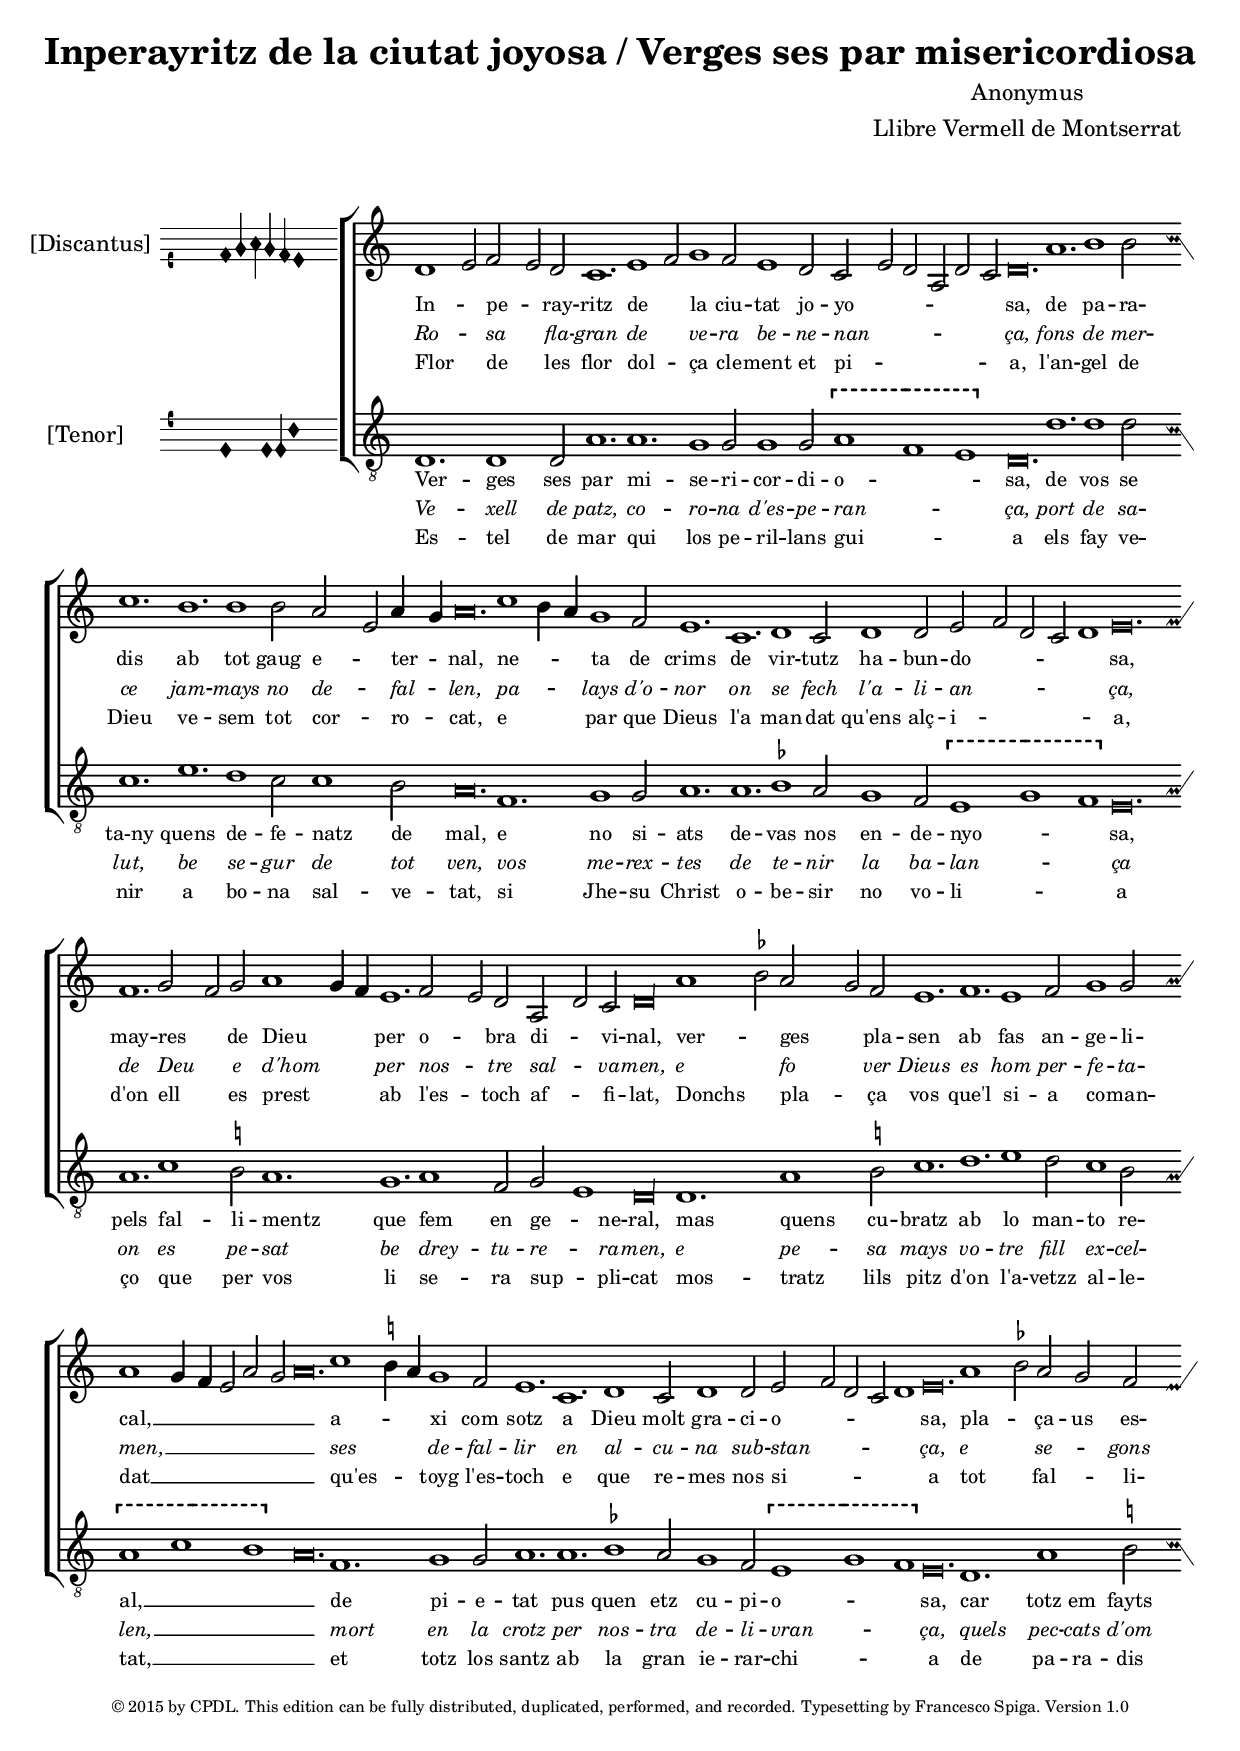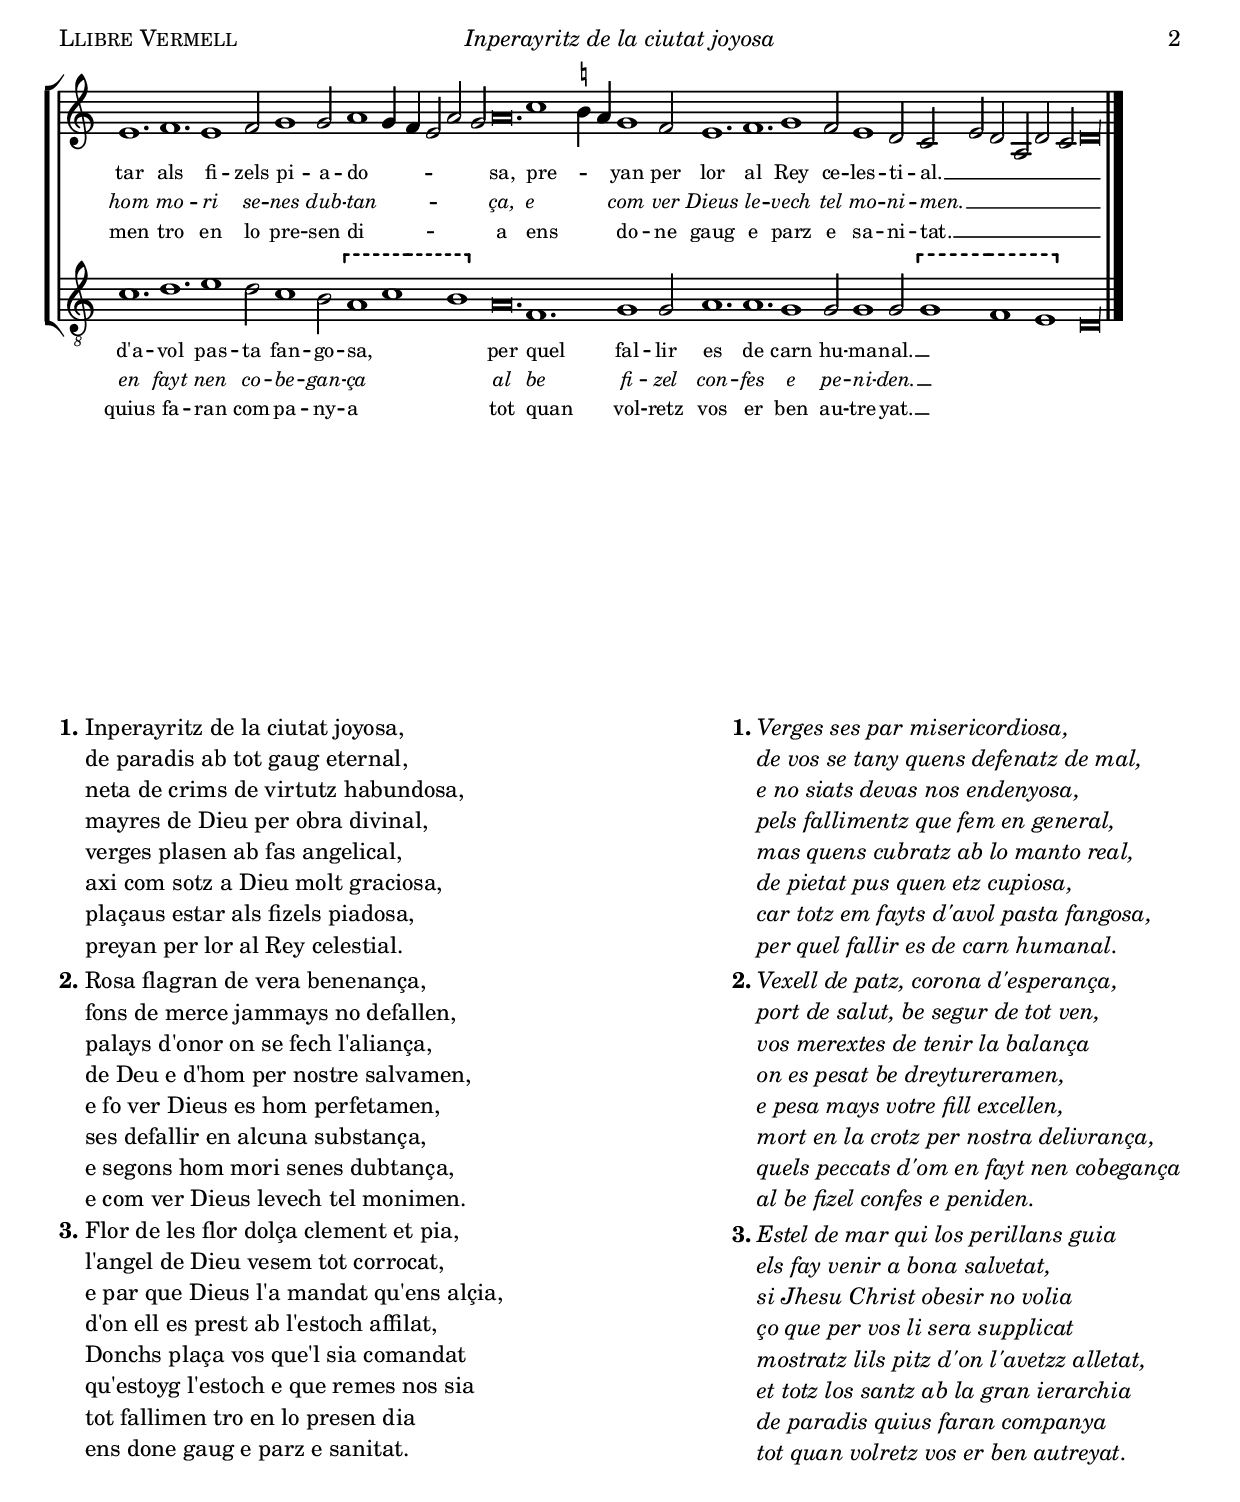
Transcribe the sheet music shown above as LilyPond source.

\version "2.18.2"
\include "gregorian.ly"

htitle=\markup \italic {"Inperayritz de la ciutat joyosa"}
hcomposer=\markup \smallCaps{ "Llibre Vermell"}

incipit =
#(define-music-function (parser location incipit-music) (ly:music?)
#{
\once \override Staff.InstrumentName.self-alignment-X = #RIGHT
\once \override Staff.InstrumentName.self-alignment-Y = ##f
\once \override Staff.InstrumentName.padding = #0.3
\once \override Staff.InstrumentName.stencil =
#(lambda (grob)
(let* ((instrument-name (ly:grob-property grob 'long-text)))
(set! (ly:grob-property grob 'long-text)
#{ \markup
\score
{
{ \context MensuralStaff \with {
instrumentName = #instrument-name
\remove "Time_signature_engraver"
} $incipit-music
}

\layout { $(ly:grob-layout grob)
line-width = \indent
indent =
% primitive-eval is probably easiest for
% escaping lexical closure and evaluating
% everything respective to (current-module).
#(primitive-eval
'(or (false-if-exception (- indent incipit-width))
(* 0.5 indent)))
ragged-right = ##f
ragged-last = ##f
system-count = #1 }
}
#})
(system-start-text::print grob)))
#})


global = {
  \set Score.skipBars = ##t

  \override Voice.NoteHead.style = #'baroque
  \override Voice.Rest.style = #'default
  \cadenzaOn
  
  \repeat unfold 75 { \skip 1. }
 
  
  % let finis bar go through all staves
  \override Staff.BarLine.transparent = ##f

  % finis bar
  \bar "|." \stopStaff
}

corsivo=\override LyricText.font-shape = #'italic

discantusNotes = {
  \relative c' {
    
  \set Staff.midiInstrument = "english horn"
   
    \clef "treble"
     \override NoteHead.style = #'baroque
   d1( e2)			\bar ""
   f( e) d			\bar ""
   c1.				\bar ""
   e1( f2)			\bar ""
   g1 f2			\bar ""
   e1 d2			\bar ""
   c( e d a d c)		\bar ""
   d\breve. 			\bar ""
   a'1.				\bar ""
   b1 b2			\bar ""
   c1.				\bar ""
   b				\bar ""
   b1 b2			\bar ""
   a2( e) a4( g)		\bar ""		
   a\breve.  			\bar ""
   c1( b4 a)			\bar "" 
   g1 f2			\bar ""
   e1.				\bar ""
   c				\bar ""
   d1 c2			\bar ""
   d1 d2 			\bar ""
   e( f d			\bar ""
   c2 d1)			\bar ""
   e\breve. 			\bar "" \break
   f1.				\bar ""
   g2( f) g			\bar ""
   a1( g4 f)			\bar ""
   e1.				\bar ""
   f2( e) d			\bar ""
   a^( d) c			\bar ""
   d\longa			\bar ""
   \set suggestAccidentals = ##t
   a'1\melisma bes2\melismaEnd	\bar ""
   a( g) f			\bar ""		
   e1.				\bar ""
   f				\bar ""
   e1 f2			\bar ""
   g1 g2			\bar ""
   a1( g4 f			\bar "" 
   e2 a g			\bar ""
   a\breve.) 			\bar ""
   c1\melisma b4 a\melismaEnd		\bar ""
   g1 f2			\bar ""
   e1.				\bar ""
   c1.				\bar ""
   d1 c2			\bar ""
   d1 d2			\bar ""
   e2( f d			\bar ""
   c2 d1)			\bar ""
   e\breve. 			\bar ""
   a1\melisma bes2\melismaEnd	\bar ""
   a g f			\bar ""
   e1.				\bar ""
   f				\bar ""
   e1 f2			\bar ""
   g1 g2			\bar ""
   a1( g4 f			\bar ""
   e2 a g)			\bar ""
   a\breve. 			\bar ""
   c1\melisma b4 a\melismaEnd	\bar ""
   g1 f2			\bar ""
   e1.				\bar ""
   f				\bar ""
   g1 f2			\bar ""
   e1 d2			\bar ""
   c( e d a			\bar ""
   d c				\bar ""
   d\longa)			\bar ""
   
   
   
   
   
   
   
   
   
  }
}

discantusLyricsOne = \lyricmode { In -- pe -- ray -- ritz de la ciu -- tat jo -- yo -- sa,
de pa -- ra -- dis ab tot gaug e -- ter -- nal,
ne -- ta de crims de vir -- tutz ha -- bun -- do -- sa,
may -- res de Dieu per o -- bra di -- vi -- nal,
ver -- ges pla -- sen ab fas an -- ge -- li -- cal, __
a -- xi com sotz a Dieu molt gra -- ci -- o -- sa,
pla -- ça -- us es -- tar als fi -- zels pi -- a -- do -- sa,
pre -- yan per lor al Rey ce -- les -- ti -- al. __
 
}

discantusLyricsTwo = \lyricmode { 
\corsivo
Ro -- sa fla -- gran de ve -- ra be -- ne -- nan -- ça,
fons de mer -- ce jam -- mays no de -- fal -- len,
pa -- lays d'o -- nor on se fech l'a -- li -- an -- ça,
de Deu e d'hom per nos -- tre sal -- va -- men,
e fo ver Dieus es hom per -- fe -- ta -- men, __
ses de -- fal -- lir en al -- cu -- na sub -- stan -- ça,
e se -- \skip 1 gons hom mo -- ri se -- nes dub -- tan -- ça,
e com ver Dieus le -- vech tel mo -- ni -- men. __
 
}

discantusLyricsThree = \lyricmode { Flor de les flor dol -- ça cle -- ment et pi -- a,
l'an -- gel de Dieu ve -- sem tot cor -- ro -- cat,
e par que Dieus l'a man -- dat qu'ens alç -- i -- a,
d'on ell es prest ab l'es -- toch af -- fi -- lat,
Donchs pla -- ça vos que'l si -- a co -- man -- dat __
qu'es -- toyg l'es -- toch e que re -- mes nos si -- a
tot fal -- \skip 1 li -- men tro en lo pre -- sen di -- a
ens do -- ne gaug e parz e sa -- ni -- tat. __
 
}


tenorNotes = {
  \relative c {
  \set Staff.midiInstrument = "bassoon"
   
    \clef "G_8"
     \override NoteHead.style = #'baroque
  d1.
  d1 d2
  a'1.
  a
  g1 g2
  g1 g2 \override LigatureBracket #'style = #'dashed-line
  \[ a1( f e)\] d\breve.
  d'1.
  d1 d2
  c1.
  e
  d1 c2
  c1 b2
  a\breve.
  f1.
  g1 g2
  a1.
  a \set suggestAccidentals = ##t
  bes1 a2
  g1 f2
  \[e1( g f)\]
  e\breve.
  a1.
  c1 b2
  a1.
  g
  a1 f2
  g2 e1
  d\longa
  d1.
  a'1 b!2
  c1.
  d
  e1 d2
  c1 b2
  \[a1( c b\]
  a\breve.)
   f1.
  g1 g2
  a1.
  a \set suggestAccidentals = ##t
  bes1 a2
  g1 f2
  \[e1( g f)\]
  e\breve.
  d1.
  a'1 b!2
  c1.
  d
  e1 d2
  c1 b2
  \[a1( c b)\]
  a\breve.
  f1.
  g1 g2
  a1.
  a
  g1 g2
  g1 g2
  \[g1\melisma f e\]
  d\longa\melismaEnd
  
  
  
  }
}

tenorLyricsOne = \lyricmode { Ver -- ges ses par mi -- se -- ri -- cor -- di -- o -- sa,
de vos se ta-ny quens de -- fe -- natz de mal,
e no si -- ats de -- vas nos en -- de -- nyo -- sa,
pels fal -- li -- mentz que fem en ge -- ne -- ral,
mas quens cu -- bratz ab lo man -- to re -- al, __
de pi -- e -- tat pus quen etz cu -- pi -- o -- sa,
car totz em fayts d'a -- vol pas -- ta fan -- go -- sa,
per quel fal -- lir es de carn hu -- ma -- nal. __
 
}

tenorLyricsTwo = \lyricmode { 
\corsivo
Ve -- xell de patz, co -- ro -- na d'es -- pe -- ran -- ça,
port de sa -- lut, be se -- gur de tot ven,
vos me -- rex -- tes de te -- nir la ba -- lan -- ça
on es pe -- sat be drey -- tu -- re -- ra -- men,
e pe -- sa mays vo -- tre fill ex -- cel -- len,  __
mort en la crotz per nos -- tra de -- li -- vran -- ça,
quels pec -- cats d'om en fayt nen co -- be -- gan -- ça
al be fi -- zel con -- fes e pe -- ni -- den. __
 
}

tenorLyricsThree = \lyricmode { Es -- tel de mar qui los pe -- ril -- lans gui -- a
els fay ve -- nir a bo -- na sal -- ve -- tat,
si Jhe -- su Christ o -- be -- sir no vo -- li -- a
ço que per vos li se -- ra sup -- pli -- cat
mos -- tratz lils pitz d'on l'a -- vetzz al -- le -- tat, __
et totz los santz ab la gran ie -- rar -- chi -- a
de pa -- ra -- dis quius fa -- ran com -- pa -- ny -- a
tot quan vol -- retz vos er ben au -- tre -- yat. __
 
}


%%%%%%%%%%%%%%%% QUOMODO INCIPIUNT

incipitdiscantus =\new MensuralVoice = "incipitsuperius" <<
\repeat unfold 3 { s1. \noBreak }
{ 
\override Staff.StaffSymbol.line-count = #4
\set Staff.clefGlyph = #"clefs.vaticana.do"
\set Staff.middleCPosition = #-3
\set Staff.clefPosition = #-3
\override Voice.NoteHead.style = #'blackpetrucci
\key a \minor

d'1 e'2 f' e' d' c'1 s2

}
>>

incipittenor=\new MensuralVoice = "incipitenor" <<
\repeat unfold 3 { s1. \noBreak }
{
\override Staff.StaffSymbol.line-count = #4
\clef "vaticana-do3"
\override Voice.NoteHead.style = #'blackpetrucci
\key a \minor

d1 s2 d1 d2 a1 s2

}
>>


\book {
  
  
   \paper{
	
	evenHeaderMarkup=\markup  \fill-line { \hcomposer \htitle \fromproperty #'page:page-number-string   }
	oddHeaderMarkup= \markup  \fill-line { \on-the-fly #not-first-page \fromproperty #'page:page-number-string \on-the-fly #not-first-page \htitle \on-the-fly #not-first-page \hcomposer   }
	
	system-system-spacing =
	#'((basic-distance . 10) (minimum-distance . 0) (padding . 3))
	

}




	
\header {
	title = "Inperayritz de la ciutat joyosa / Verges ses par misericordiosa"
	composer = \markup \center-column { "Anonymus" "Llibre Vermell de Montserrat" }
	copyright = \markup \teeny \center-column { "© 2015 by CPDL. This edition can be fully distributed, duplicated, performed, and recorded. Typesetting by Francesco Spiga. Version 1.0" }

	
}

\score {
<<
	\new StaffGroup = choirStaff 	<<
	  
		  \new Voice = "superius" <<
		          \global
		           \set Staff.instrumentName = #"[Discantus] "
		           \incipit \incipitdiscantus
		           \discantusNotes
		            >>
		               
		           \new Lyrics \lyricsto "superius" { \discantusLyricsOne }
		           \new Lyrics \lyricsto "superius" { \discantusLyricsTwo }
		           \new Lyrics \lyricsto "superius" { \discantusLyricsThree }
		          
		     
		  \new Voice = "tenor" <<
		          \global
		           \set Staff.instrumentName = #"[Tenor]    "
		           \incipit \incipittenor
		           \tenorNotes
		            >>
		            
		           \new Lyrics \lyricsto "superius" { \tenorLyricsOne }
		           \new Lyrics \lyricsto "superius" { \tenorLyricsTwo }
		           \new Lyrics \lyricsto "superius" { \tenorLyricsThree }
	>>
	>>
        
         
         
  \layout { indent = 5\cm
             ragged-last = ##f
             incipit-width = 3\cm
             
    \context {
      \Score

      % no bars in staves
      \hide BarLine
      
     
    }
    
    \context {
      \Staff
      \consists Custos_engraver
      \override Custos #'style = #'mensural
      \consists "Horizontal_bracket_engraver"
      \remove "Time_signature_engraver"

    
    }
    
    \context {
      \Voice

      % no slurs
      \hide Slur

      % The command below can be commented out in
      % short scores, but especially for large scores you
      % will typically yield better line breaking and improve
      % overall spacing if you do not comment the command out.

      \remove "Forbid_line_break_engraver"
    }
    \context {
      \Lyrics
      % **** Prevents lyrics from running too close together
      \override LyricSpace #'minimum-distance = #0.6
      % **** Makes the text of lyrics a little smaller
      \override LyricText #'font-size = #-1
      % **** Moves lines of lyrics closer together
      \override VerticalAxisGroup #'minimum-Y-extent = #'(-1 . 1)
    }
  }
  \midi { \context {
      \Score
      tempoWholesPerMinute = #(ly:make-moment 92 1)
    }
	}
}


\markup { 
\fill-line {
%\hspace #0.1 % moves the column off the left margin;
% can be removed if space on the page is tight
\column {
  
\line { \bold "1."
	\column { 

"Inperayritz de la ciutat joyosa,"
"de paradis ab tot gaug eternal,"
"neta de crims de virtutz habundosa,"
"mayres de Dieu per obra divinal,"
"verges plasen ab fas angelical,"
"axi com sotz a Dieu molt graciosa,"
"plaçaus estar als fizels piadosa,"
"preyan per lor al Rey celestial." 
		
	
		
	}
      }	   
      
  
\hspace #0.1 \line { \bold "2."
	\column { 

"Rosa flagran de vera benenança,"
"fons de merce jammays no defallen,"
"palays d'onor on se fech l'aliança,"
"de Deu e d'hom per nostre salvamen,"
"e fo ver Dieus es hom perfetamen,"
"ses defallir en alcuna substança,"
"e segons hom mori senes dubtança,"
"e com ver Dieus levech tel monimen."
		
	
		
	}
      }	   
     \hspace #0.1  \line { \bold "3."
\column { 
  
"Flor de les flor dolça clement et pia,"
"l'angel de Dieu vesem tot corrocat,"
"e par que Dieus l'a mandat qu'ens alçia,"
"d'on ell es prest ab l'estoch affilat,"
"Donchs plaça vos que'l sia comandat" 
"qu'estoyg l'estoch e que remes nos sia"
"tot fallimen tro en lo presen dia"
"ens done gaug e parz e sanitat."
	  
	}
      }
      
      
}
       \column {
\line {\bold "1."
	\column \italic { 
	  
"Verges ses par misericordiosa,"
"de vos se tany quens defenatz de mal,"
"e no siats devas nos endenyosa,"
"pels fallimentz que fem en general,"
"mas quens cubratz ab lo manto real,"
"de pietat pus quen etz cupiosa,"
"car totz em fayts d'avol pasta fangosa,"
"per quel fallir es de carn humanal."
	  
	}
      }

\hspace #0.1 \line {\bold "2."
	\column \italic { 
	  
"Vexell de patz, corona d'esperança,"
"port de salut, be segur de tot ven,"
"vos merextes de tenir la balança"
"on es pesat be dreytureramen,"
"e pesa mays votre fill excellen,"
"mort en la crotz per nostra delivrança,"
"quels peccats d'om en fayt nen cobegança"
"al be fizel confes e peniden."
	  
	}
      }
      
     
       \hspace #0.1  \line { \bold "3."
	\column \italic { 
	  
"Estel de mar qui los perillans guia"
"els fay venir a bona salvetat,"
"si Jhesu Christ obesir no volia"
"ço que per vos li sera supplicat"
"mostratz lils pitz d'on l'avetzz alletat,"
"et totz los santz ab la gran ierarchia"
"de paradis quius faran companya"
"tot quan volretz vos er ben autreyat."
	  
	}
      }
     
 } 
    }
  }

}
